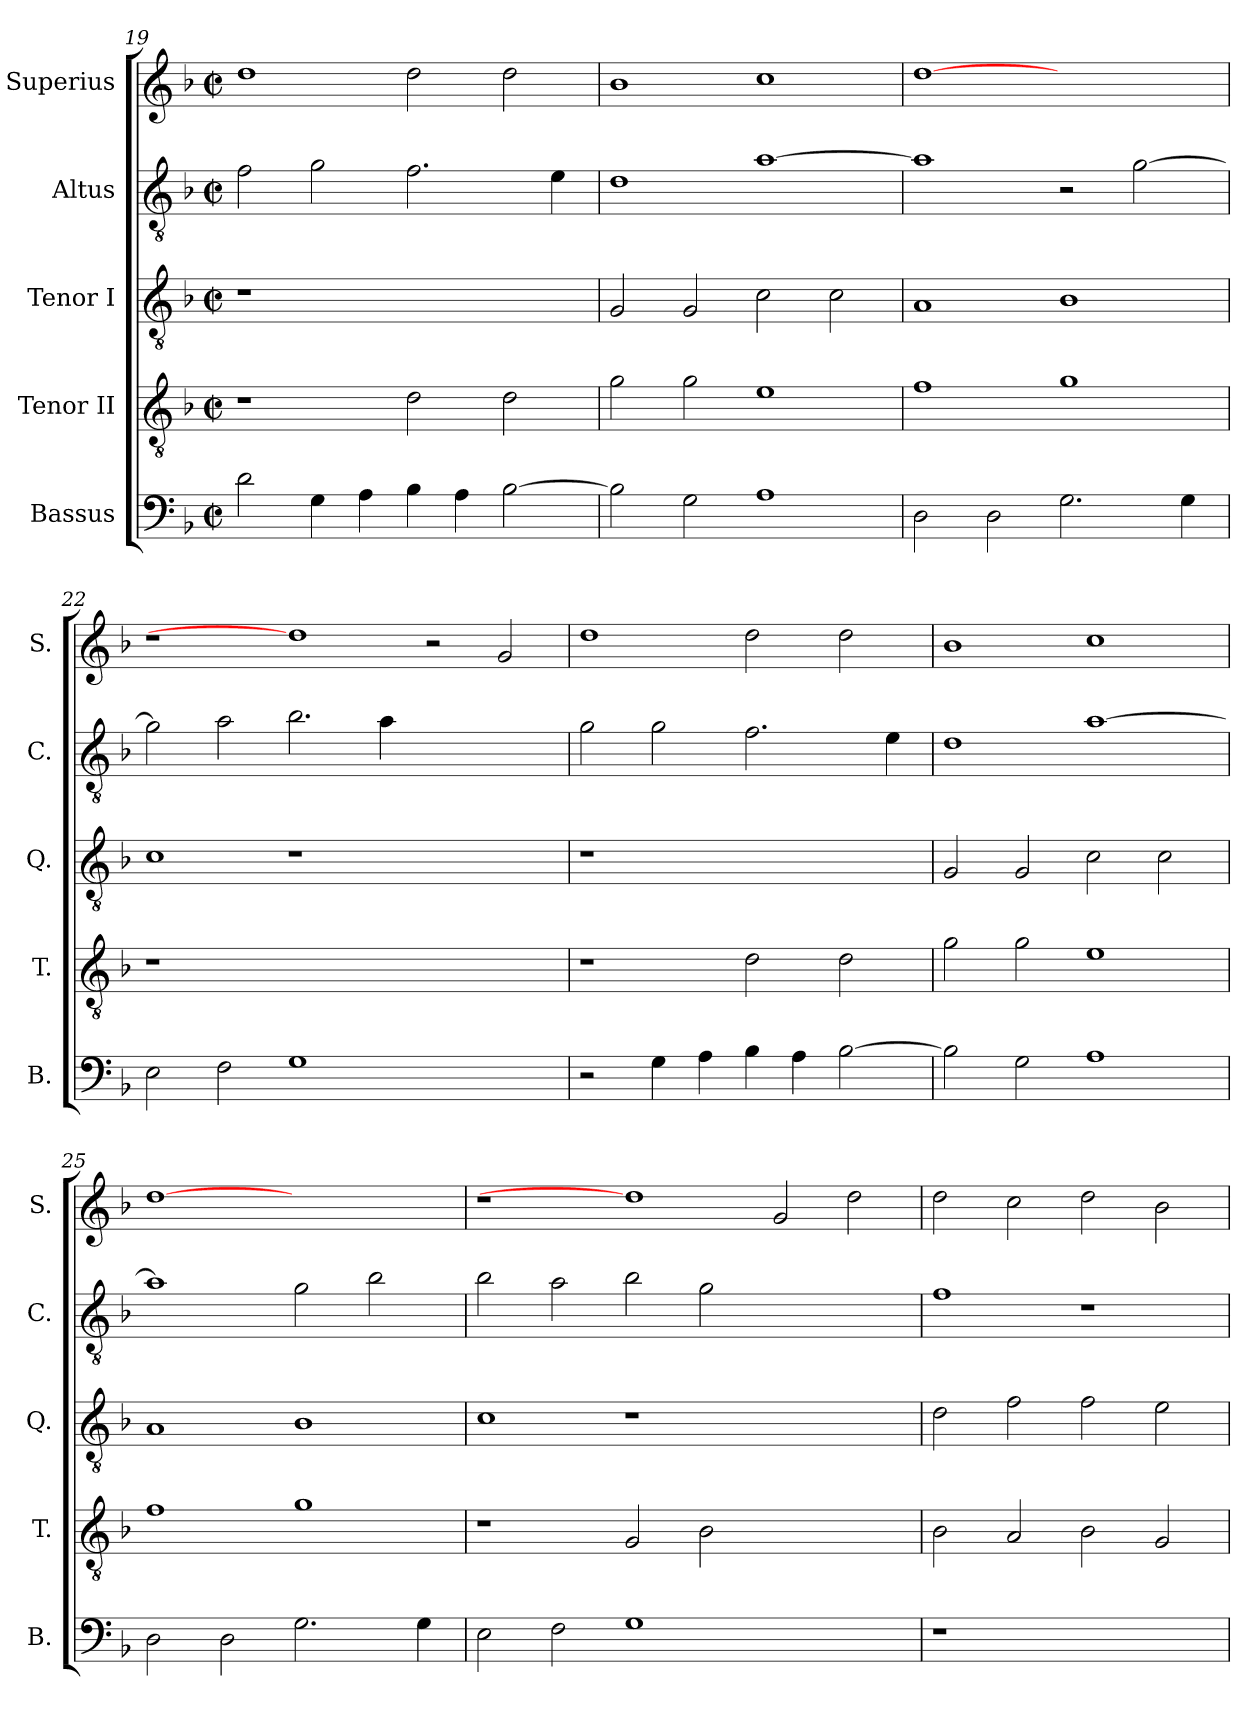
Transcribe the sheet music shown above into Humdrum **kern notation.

**kern	**kern	**kern	**kern	**kern
*part5	*part4	*part3	*part2	*part1
*staff5	*staff4	*staff3	*staff2	*staff1
*I"Bassus	*I"Tenor II	*I"Tenor I	*I"Altus	*I"Superius
*I'B.	*I'T.	*I'Q.	*I'C.	*I'S.
*clefF4	*clefGv2	*clefGv2	*clefGv2	*clefG2
*	*ITrd7c12	*ITrd7c12	*ITrd7c12	*
*k[b-]	*k[b-]	*k[b-]	*k[b-]	*k[b-]
*F:	*F:	*F:	*F:	*F:
*M2/2	*M2/2	*M2/2	*M2/2	*M2/2
*met(c|)	*met(c|)	*met(c|)	*met(c|)	*met(c|)
=19	=19	=19	=19	=19
!	!	!LO:N:vis=1	!	!
2di\	1r	1r	2Fi\	1ddi
4Gi\	.	.	2Gi\	.
4Ai\	.	.	.	.
4B-i\	2Di\	1ryy	2.Fi\	2ddi\
4Ai\	.	.	.	.
[>2B-i\	2Di\	.	.	2ddi\
.	.	.	4Ei\	.
=20	=20	=20	=20	=20
2B-i\]	2Gi\	2GGi/	1Di	1b-i
2Gi\	2Gi\	2GGi/	.	.
1Ai	1Ei	2Ci\	[>1Ai	1cci
.	.	2Ci\	.	.
!!LO:PB:g=z
=21	=21	=21	=21	=21
2Di\	1Fi	1AAi	1Ai]	[1ddi
2Di\	.	.	.	.
2.Gi\	1Gi	1BB-i	2r	1ryy
.	.	.	[>2Gi\	.
4Gi\	.	.	.	.
=22	=22	=22	=22	=22
!	!LO:N:vis=1	!	!	!
2Ei\	1r	1Ci	2Gi\]	1r
2Fi\	.	.	2Ai\	.
1Gi	0ryy	1r	2.B-i\	1ddi]
.	.	.	4Ai\	.
1ryy	.	1ryy	1ryy	2r
.	.	.	.	2gi/
=23	=23	=23	=23	=23
!	!	!LO:N:vis=1	!	!
2r	1r	1r	2Gi\	1ddi
4Gi\	.	.	2Gi\	.
4Ai\	.	.	.	.
4B-i\	2Di\	1ryy	2.Fi\	2ddi\
4Ai\	.	.	.	.
[>2B-i\	2Di\	.	.	2ddi\
.	.	.	4Ei\	.
=24	=24	=24	=24	=24
2B-i\]	2Gi\	2GGi/	1Di	1b-i
2Gi\	2Gi\	2GGi/	.	.
1Ai	1Ei	2Ci\	[>1Ai	1cci
.	.	2Ci\	.	.
=25	=25	=25	=25	=25
2Di\	1Fi	1AAi	1Ai]	[1ddi
2Di\	.	.	.	.
2.Gi\	1Gi	1BB-i	2Gi\	1ryy
.	.	.	2B-i\	.
4Gi\	.	.	.	.
!!LO:LB:g=z
=26	=26	=26	=26	=26
2Ei\	1r	1Ci	2B-i\	1r
2Fi\	.	.	2Ai\	.
1Gi	2GGi/	1r	2B-i\	1ddi]
.	2BB-i\	.	2Gi\	.
1ryy	1ryy	1ryy	1ryy	2gi/
.	.	.	.	2ddi\
=27	=27	=27	=27	=27
!LO:N:vis=1	!	!	!	!
1r	2BB-i\	2Di\	1Fi	2ddi\
.	2AAi/	2Fi\	.	2cci\
1ryy	2BB-i\	2Fi\	1r	2ddi\
.	2GGi/	2Ei\	.	2b-i\
=	=	=	=	=
*-	*-	*-	*-	*-
